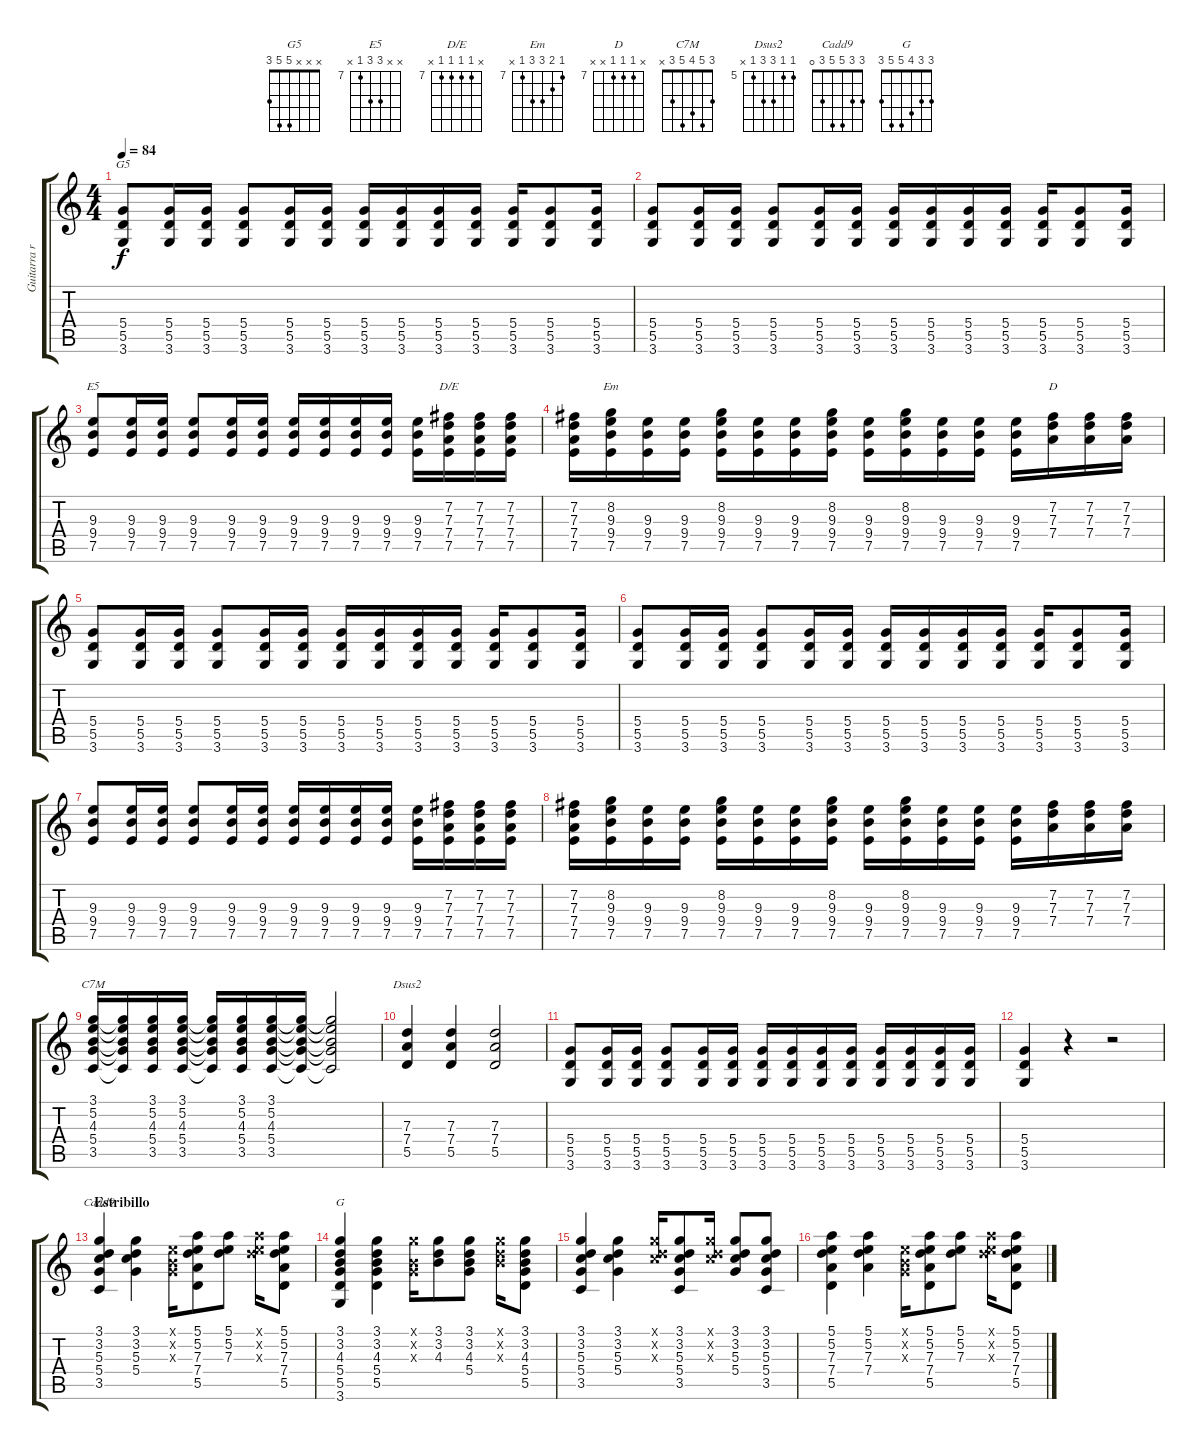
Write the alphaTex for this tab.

\track ("Guitarra ritmica" "Guitarra r") {instrument acousticguitarsteel}
\staff {score tabs}
\tuning (E4 B3 G3 D3 A2 E2) {hide}
\chord ("G5" x x x 5 5 3)
\chord ("E5" x x 9 9 7 x) {firstfret 7}
\chord ("D/E" x 7 7 7 7 x) {firstfret 7}
\chord ("Em" 7 8 9 9 7 x) {firstfret 7}
\chord ("D" x 7 7 7 x x) {firstfret 7}
\chord ("C7M" 3 5 4 5 3 x)
\chord ("Dsus2" 5 5 7 7 5 x) {firstfret 5}
\chord ("Cadd9" 3 3 5 5 3 0)
\chord ("G" 3 3 4 5 5 3)
\ts (4 4)
\tempo 84
\clef g2
\ks c
(5.4 5.5 3.6).8{ch "G5" dy f} (5.4 5.5 3.6).16 (5.4 5.5 3.6).16 (5.4 5.5 3.6).8 (5.4 5.5 3.6).16 (5.4 5.5 3.6).16 (5.4 5.5 3.6).16 (5.4 5.5 3.6).16 (5.4 5.5 3.6).16 (5.4 5.5 3.6).16 (5.4 5.5 3.6).16 (5.4 5.5 3.6).8 (5.4 5.5 3.6).16 |
(5.4 5.5 3.6).8 (5.4 5.5 3.6).16 (5.4 5.5 3.6).16 (5.4 5.5 3.6).8 (5.4 5.5 3.6).16 (5.4 5.5 3.6).16 (5.4 5.5 3.6).16 (5.4 5.5 3.6).16 (5.4 5.5 3.6).16 (5.4 5.5 3.6).16 (5.4 5.5 3.6).16 (5.4 5.5 3.6).8 (5.4 5.5 3.6).16 |
(9.3 9.4 7.5).8{ch "E5"} (9.3 9.4 7.5).16 (9.3 9.4 7.5).16 (9.3 9.4 7.5).8 (9.3 9.4 7.5).16 (9.3 9.4 7.5).16 (9.3 9.4 7.5).16 (9.3 9.4 7.5).16 (9.3 9.4 7.5).16 (9.3 9.4 7.5).16 (9.3 9.4 7.5).16 (7.2 7.3 7.4 7.5).16{ch "D/E"} (7.2 7.3 7.4 7.5).16 (7.2 7.3 7.4 7.5).16 |
(7.2 7.3 7.4 7.5).16 (8.2 9.3 9.4 7.5).16{ch "Em"} (9.3 9.4 7.5).16 (9.3 9.4 7.5).16 (8.2 9.3 9.4 7.5).16 (9.3 9.4 7.5).16 (9.3 9.4 7.5).16 (8.2 9.3 9.4 7.5).16 (9.3 9.4 7.5).16 (8.2 9.3 9.4 7.5).16 (9.3 9.4 7.5).16 (9.3 9.4 7.5).16 (9.3 9.4 7.5).16 (7.2 7.3 7.4).16{ch "D"} (7.2 7.3 7.4).16 (7.2 7.3 7.4).16 |
(5.4 5.5 3.6).8 (5.4 5.5 3.6).16 (5.4 5.5 3.6).16 (5.4 5.5 3.6).8 (5.4 5.5 3.6).16 (5.4 5.5 3.6).16 (5.4 5.5 3.6).16 (5.4 5.5 3.6).16 (5.4 5.5 3.6).16 (5.4 5.5 3.6).16 (5.4 5.5 3.6).16 (5.4 5.5 3.6).8 (5.4 5.5 3.6).16 |
(5.4 5.5 3.6).8 (5.4 5.5 3.6).16 (5.4 5.5 3.6).16 (5.4 5.5 3.6).8 (5.4 5.5 3.6).16 (5.4 5.5 3.6).16 (5.4 5.5 3.6).16 (5.4 5.5 3.6).16 (5.4 5.5 3.6).16 (5.4 5.5 3.6).16 (5.4 5.5 3.6).16 (5.4 5.5 3.6).8 (5.4 5.5 3.6).16 |
(9.3 9.4 7.5).8 (9.3 9.4 7.5).16 (9.3 9.4 7.5).16 (9.3 9.4 7.5).8 (9.3 9.4 7.5).16 (9.3 9.4 7.5).16 (9.3 9.4 7.5).16 (9.3 9.4 7.5).16 (9.3 9.4 7.5).16 (9.3 9.4 7.5).16 (9.3 9.4 7.5).16 (7.2 7.3 7.4 7.5).16 (7.2 7.3 7.4 7.5).16 (7.2 7.3 7.4 7.5).16 |
(7.2 7.3 7.4 7.5).16 (8.2 9.3 9.4 7.5).16 (9.3 9.4 7.5).16 (9.3 9.4 7.5).16 (8.2 9.3 9.4 7.5).16 (9.3 9.4 7.5).16 (9.3 9.4 7.5).16 (8.2 9.3 9.4 7.5).16 (9.3 9.4 7.5).16 (8.2 9.3 9.4 7.5).16 (9.3 9.4 7.5).16 (9.3 9.4 7.5).16 (9.3 9.4 7.5).16 (7.2 7.3 7.4).16 (7.2 7.3 7.4).16 (7.2 7.3 7.4).16 |
(3.1 5.2 4.3 5.4 3.5).16{ch "C7M"} (3.1{t} 5.2{t} 4.3{t} 5.4{t} 3.5{t}).16 (3.1 5.2 4.3 5.4 3.5).16 (3.1 5.2 4.3 5.4 3.5).16 (3.1{t} 5.2{t} 4.3{t} 5.4{t} 3.5{t}).16 (3.1 5.2 4.3 5.4 3.5).16 (3.1 5.2 4.3 5.4 3.5).16 (3.1{t} 5.2{t} 4.3{t} 5.4{t} 3.5{t}).16 (3.1{t} 5.2{t} 4.3{t} 5.4{t} 3.5{t}).2 |
(7.3 7.4 5.5).4{ch "Dsus2"} (7.3 7.4 5.5).4 (7.3 7.4 5.5).2 |
(5.4 5.5 3.6).8 (5.4 5.5 3.6).16 (5.4 5.5 3.6).16 (5.4 5.5 3.6).8 (5.4 5.5 3.6).16 (5.4 5.5 3.6).16 (5.4 5.5 3.6).16 (5.4 5.5 3.6).16 (5.4 5.5 3.6).16 (5.4 5.5 3.6).16 (5.4 5.5 3.6).16 (5.4 5.5 3.6).16 (5.4 5.5 3.6).16 (5.4 5.5 3.6).16 |
(5.4 5.5 3.6).4 r.4 r.2 |
\section ("" "Estribillo")
(3.1 3.2 5.3 5.4 3.5).4{ch "Cadd9"} (3.1 3.2 5.3 5.4).4 (0.1{x} 0.2{x} 0.3{x}).16 (5.1 5.2 7.3 7.4 5.5).8 (5.1 5.2 7.3).8 (5.1{x} 5.2{x} 7.3{x}).16 (5.1 5.2 7.3 7.4 5.5).8 |
(3.1 3.2 4.3 5.4 5.5 3.6).4{ch "G"} (3.1 3.2 4.3 5.4 5.5).4 (3.1{x} 0.2{x} 0.3{x}).16 (3.1 3.2 4.3).8 (3.1 3.2 4.3 5.4).8 (3.1{x} 3.2{x} 4.3{x}).16 (3.1 3.2 4.3 5.4 5.5).8 |
(3.1 3.2 5.3 5.4 3.5).4 (3.1 3.2 5.3 5.4).4 (3.1{x} 3.2{x} 5.3{x}).16 (3.1 3.2 5.3 5.4 3.5).8 (3.1{x} 3.2{x} 5.3{x}).16 (3.1 3.2 5.3 5.4).8 (3.1 3.2 5.3 5.4 3.5).8 |
(5.1 5.2 7.3 7.4 5.5).4 (5.1 5.2 7.3 7.4).4 (0.1{x} 0.2{x} 0.3{x}).16 (5.1 5.2 7.3 7.4 5.5).8 (5.1 5.2 7.3).8 (5.1{x} 5.2{x} 7.3{x}).16 (5.1 5.2 7.3 7.4 5.5).8
